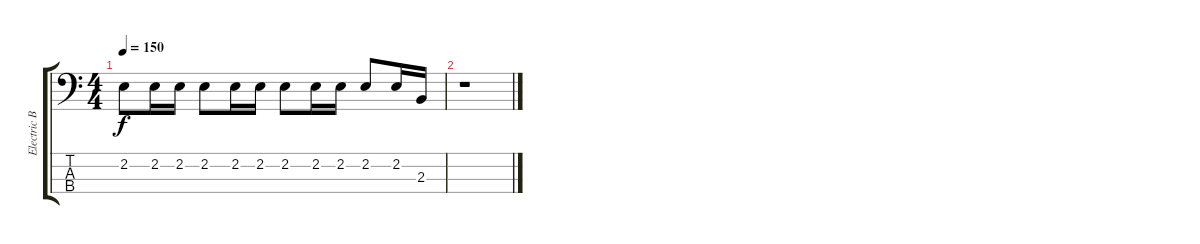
\track ("Electric Bass (Pick)" "Electric B") {instrument electricbasspick}
\staff {score tabs}
\tuning (G2 D2 A1 E1) {hide}
\ts (4 4)
\tempo 150
\clef f4
\ks c
2.2.8{dy f volume 2} 2.2.16 2.2.16 2.2.8 2.2.16 2.2.16 2.2.8{volume 1} 2.2.16 2.2.16 2.2.8 2.2.16 2.3.16 |
r.1
